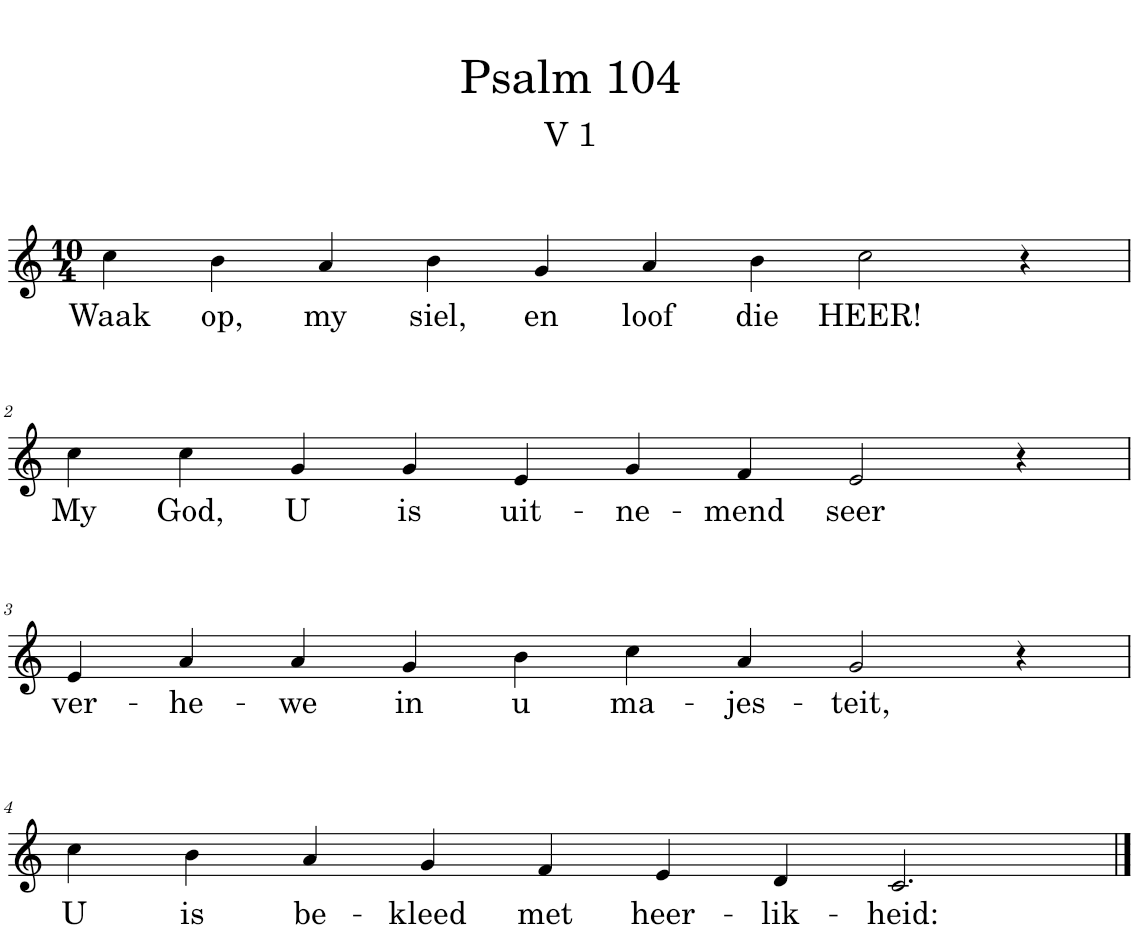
**kern	**text
*part1	*part1
*staff1	*staff1
*I"Pipe Organ	*
*I'Org.	*
*clefG2	*
*k[]	*
*M10/4	*
=1	=1
!	!LO:LY:b
4cc\	Waak
!	!LO:LY:b
4b\	op,
!	!LO:LY:b
4a/	my
!	!LO:LY:b
4b\	siel,
!	!LO:LY:b
4g/	en
!	!LO:LY:b
4a/	loof
!	!LO:LY:b
4b\	die
!	!LO:LY:b
2cc\	HEER!
4r	.
!!LO:LB:g=z
=2	=2
!	!LO:LY:b
4cc\	My
!	!LO:LY:b
4cc\	God,
!	!LO:LY:b
4g/	U
!	!LO:LY:b
4g/	is
!	!LO:LY:b
4e/	uit-
!	!LO:LY:b
4g/	-ne-
!	!LO:LY:b
4f/	-mend
!	!LO:LY:b
2e/	seer
4r	.
!!LO:LB:g=z
=3	=3
!	!LO:LY:b
4e/	ver-
!	!LO:LY:b
4a/	-he-
!	!LO:LY:b
4a/	-we
!	!LO:LY:b
4g/	in
!	!LO:LY:b
4b\	u
!	!LO:LY:b
4cc\	ma-
!	!LO:LY:b
4a/	-jes-
!	!LO:LY:b
2g/	-teit,
4r	.
!!LO:LB:g=z
=4	=4
!	!LO:LY:b
4cc\	U
!	!LO:LY:b
4b\	is
!	!LO:LY:b
4a/	be-
!	!LO:LY:b
4g/	-kleed
!	!LO:LY:b
4f/	met
!	!LO:LY:b
4e/	heer-
!	!LO:LY:b
4d/	-lik-
!	!LO:LY:b
2.c/	-heid:
==	==
*-	*-
